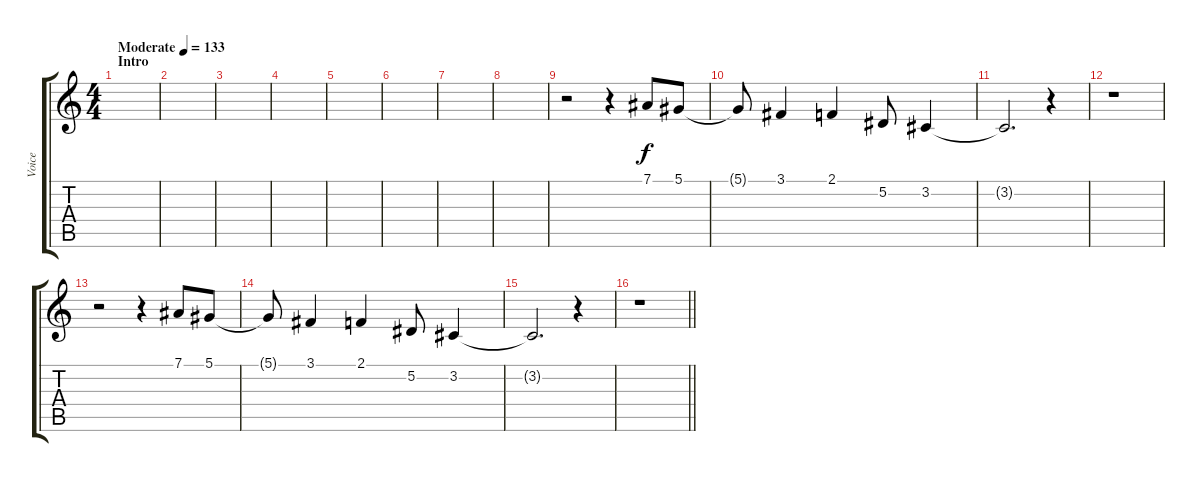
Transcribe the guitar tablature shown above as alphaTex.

\track ("Voice" "Voice") {instrument violin}
\staff {score tabs}
\tuning (Eb4 Bb3 Gb3 Db3 Ab2 Eb2) {hide}
\ts (4 4)
\section ("" "Intro")
\tempo (133 "Moderate")
\clef g2
\ks c
|
|
|
|
|
|
|
|
r.2 r.4 7.1.8 5.1.8 |
5.1{t}.8 3.1.4 2.1.4 5.2.8 3.2.4 |
3.2{t}.2{d} r.4 |
r.1 |
r.2 r.4 7.1.8 5.1.8 |
5.1{t}.8 3.1.4 2.1.4 5.2.8 3.2.4 |
3.2{t}.2{d} r.4 |
\barLineRight lightlight
r.1
